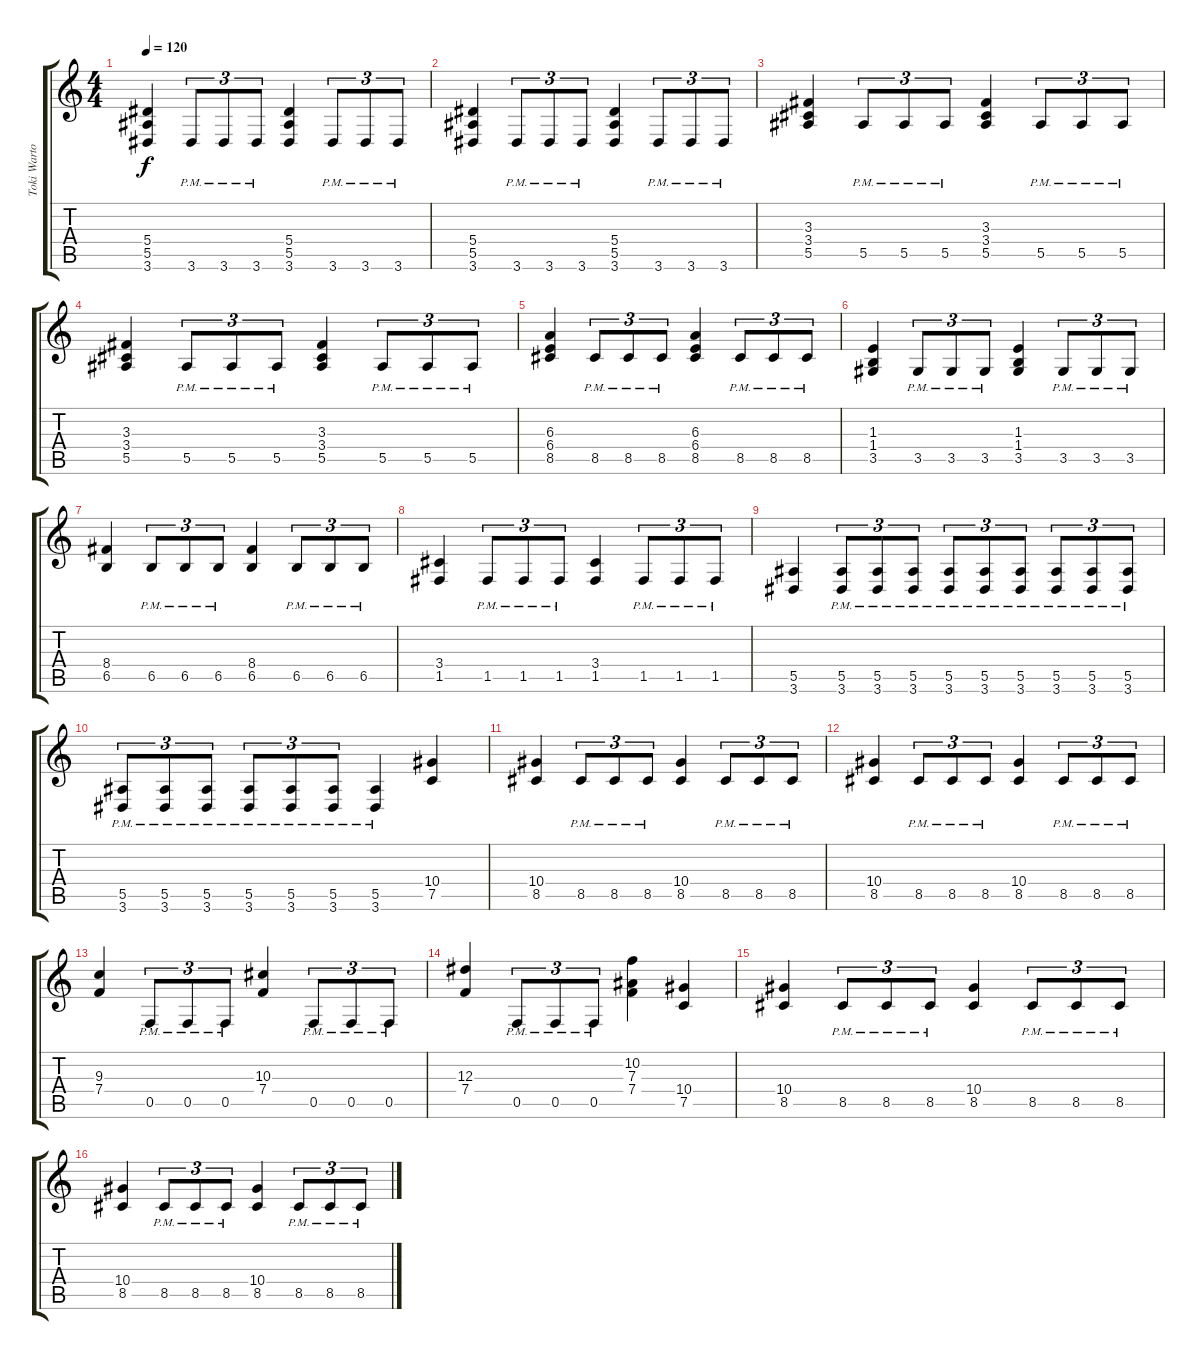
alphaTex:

\track ("Toki Wartooth (Rhythm Guitar)" "Toki Warto") {instrument distortionguitar}
\staff {score tabs}
\tuning (C4 G3 Eb3 Bb2 F2 C2) {hide}
\ts (4 4)
\tempo 120
\clef g2
\ks c
(5.4 5.5 3.6).4{dy f} 3.6{pm}.8{tu (3 2)} 3.6{pm}.8{tu (3 2)} 3.6{pm}.8{tu (3 2)} (5.4 5.5 3.6).4 3.6{pm}.8{tu (3 2)} 3.6{pm}.8{tu (3 2)} 3.6{pm}.8{tu (3 2)} |
(5.4 5.5 3.6).4 3.6{pm}.8{tu (3 2)} 3.6{pm}.8{tu (3 2)} 3.6{pm}.8{tu (3 2)} (5.4 5.5 3.6).4 3.6{pm}.8{tu (3 2)} 3.6{pm}.8{tu (3 2)} 3.6{pm}.8{tu (3 2)} |
(3.3 3.4 5.5).4 5.5{pm}.8{tu (3 2)} 5.5{pm}.8{tu (3 2)} 5.5{pm}.8{tu (3 2)} (3.3 3.4 5.5).4 5.5{pm}.8{tu (3 2)} 5.5{pm}.8{tu (3 2)} 5.5{pm}.8{tu (3 2)} |
(3.3 3.4 5.5).4 5.5{pm}.8{tu (3 2)} 5.5{pm}.8{tu (3 2)} 5.5{pm}.8{tu (3 2)} (3.3 3.4 5.5).4 5.5{pm}.8{tu (3 2)} 5.5{pm}.8{tu (3 2)} 5.5{pm}.8{tu (3 2)} |
(6.3 6.4 8.5).4 8.5{pm}.8{tu (3 2)} 8.5{pm}.8{tu (3 2)} 8.5{pm}.8{tu (3 2)} (6.3 6.4 8.5).4 8.5{pm}.8{tu (3 2)} 8.5{pm}.8{tu (3 2)} 8.5{pm}.8{tu (3 2)} |
(1.3 1.4 3.5).4 3.5{pm}.8{tu (3 2)} 3.5{pm}.8{tu (3 2)} 3.5{pm}.8{tu (3 2)} (1.3 1.4 3.5).4 3.5{pm}.8{tu (3 2)} 3.5{pm}.8{tu (3 2)} 3.5{pm}.8{tu (3 2)} |
(8.4 6.5).4 6.5{pm}.8{tu (3 2)} 6.5{pm}.8{tu (3 2)} 6.5{pm}.8{tu (3 2)} (8.4 6.5).4 6.5{pm}.8{tu (3 2)} 6.5{pm}.8{tu (3 2)} 6.5{pm}.8{tu (3 2)} |
(3.4 1.5).4 1.5{pm}.8{tu (3 2)} 1.5{pm}.8{tu (3 2)} 1.5{pm}.8{tu (3 2)} (3.4 1.5).4 1.5{pm}.8{tu (3 2)} 1.5{pm}.8{tu (3 2)} 1.5{pm}.8{tu (3 2)} |
(5.5 3.6).4 (5.5{pm} 3.6{pm}).8{tu (3 2)} (5.5{pm} 3.6{pm}).8{tu (3 2)} (5.5{pm} 3.6{pm}).8{tu (3 2)} (5.5{pm} 3.6{pm}).8{tu (3 2)} (5.5{pm} 3.6{pm}).8{tu (3 2)} (5.5{pm} 3.6{pm}).8{tu (3 2)} (5.5{pm} 3.6{pm}).8{tu (3 2)} (5.5{pm} 3.6{pm}).8{tu (3 2)} (5.5{pm} 3.6{pm}).8{tu (3 2)} |
(5.5{pm} 3.6{pm}).8{tu (3 2)} (5.5{pm} 3.6{pm}).8{tu (3 2)} (5.5{pm} 3.6{pm}).8{tu (3 2)} (5.5{pm} 3.6{pm}).8{tu (3 2)} (5.5{pm} 3.6{pm}).8{tu (3 2)} (5.5{pm} 3.6{pm}).8{tu (3 2)} (5.5{pm} 3.6{pm}).4 (10.4 7.5).4 |
(10.4 8.5).4 8.5{pm}.8{tu (3 2)} 8.5{pm}.8{tu (3 2)} 8.5{pm}.8{tu (3 2)} (10.4 8.5).4 8.5{pm}.8{tu (3 2)} 8.5{pm}.8{tu (3 2)} 8.5{pm}.8{tu (3 2)} |
(10.4 8.5).4 8.5{pm}.8{tu (3 2)} 8.5{pm}.8{tu (3 2)} 8.5{pm}.8{tu (3 2)} (10.4 8.5).4 8.5{pm}.8{tu (3 2)} 8.5{pm}.8{tu (3 2)} 8.5{pm}.8{tu (3 2)} |
(9.3 7.4).4 0.5{pm}.8{tu (3 2)} 0.5{pm}.8{tu (3 2)} 0.5{pm}.8{tu (3 2)} (10.3 7.4).4 0.5{pm}.8{tu (3 2)} 0.5{pm}.8{tu (3 2)} 0.5{pm}.8{tu (3 2)} |
(12.3 7.4).4 0.5{pm}.8{tu (3 2)} 0.5{pm}.8{tu (3 2)} 0.5{pm}.8{tu (3 2)} (10.2 7.3 7.4).4 (10.4 7.5).4 |
(10.4 8.5).4 8.5{pm}.8{tu (3 2)} 8.5{pm}.8{tu (3 2)} 8.5{pm}.8{tu (3 2)} (10.4 8.5).4 8.5{pm}.8{tu (3 2)} 8.5{pm}.8{tu (3 2)} 8.5{pm}.8{tu (3 2)} |
(10.4 8.5).4 8.5{pm}.8{tu (3 2)} 8.5{pm}.8{tu (3 2)} 8.5{pm}.8{tu (3 2)} (10.4 8.5).4 8.5{pm}.8{tu (3 2)} 8.5{pm}.8{tu (3 2)} 8.5{pm}.8{tu (3 2)}
